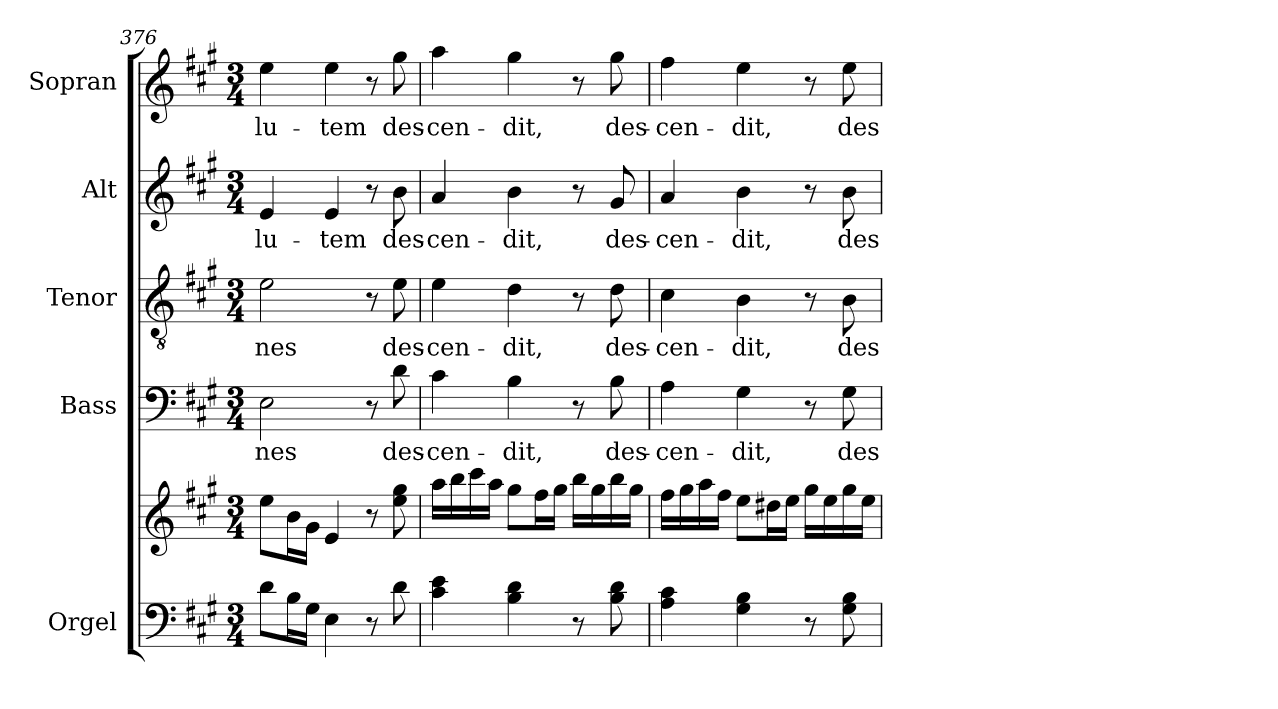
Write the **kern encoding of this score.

**kern	**kern	**kern	**text	**kern	**text	**kern	**text	**kern	**text
*part5	*part5	*part4	*part4	*part3	*part3	*part2	*part2	*part1	*part1
*staff6	*staff5	*staff4	*staff4	*staff3	*staff3	*staff2	*staff2	*staff1	*staff1
*I"Orgel	*	*I"Bass	*	*I"Tenor	*	*I"Alt	*	*I"Sopran	*
*I'Org.	*	*I'B.	*	*I'T.	*	*I'A.	*	*I'S.	*
*clefF4	*clefG2	*clefF4	*	*clefGv2	*	*clefG2	*	*clefG2	*
*k[f#c#g#]	*k[f#c#g#]	*k[f#c#g#]	*	*k[f#c#g#]	*	*k[f#c#g#]	*	*k[f#c#g#]	*
*A:	*A:	*A:	*	*A:	*	*A:	*	*A:	*
*M3/4	*M3/4	*M3/4	*	*M3/4	*	*M3/4	*	*M3/4	*
=376	=376	=376	=376	=376	=376	=376	=376	=376	=376
!	!	!	!LO:LY:b	!	!LO:LY:b	!	!LO:LY:b	!	!LO:LY:b
8d\L	8ee\L	2E\	-nes	2e\	-nes	4e/	-lu-	4ee\	-lu-
16B\L	16b\L	.	.	.	.	.	.	.	.
16G#\JJ	16g#\JJ	.	.	.	.	.	.	.	.
!	!	!	!	!	!	!	!LO:LY:b	!	!LO:LY:b
4E\	4e/	.	.	.	.	4e/	-tem	4ee\	-tem
8r	8r	8r	.	8r	.	8r	.	8r	.
!	!	!	!LO:LY:b	!	!LO:LY:b	!	!LO:LY:b	!	!LO:LY:b
8d\	8ee\ 8gg#\	8d\	des-	8e\	des-	8b\	des-	8gg#\	des-
!!LO:LB:g=z
=377	=377	=377	=377	=377	=377	=377	=377	=377	=377
!	!	!	!LO:LY:b	!	!LO:LY:b	!	!LO:LY:b	!	!LO:LY:b
4c#\ 4e\	16aa\LL	4c#\	-cen-	4e\	-cen-	4a/	-cen-	4aa\	-cen-
.	16bb\	.	.	.	.	.	.	.	.
.	16ccc#\	.	.	.	.	.	.	.	.
.	16aa\JJ	.	.	.	.	.	.	.	.
!	!	!	!LO:LY:b	!	!LO:LY:b	!	!LO:LY:b	!	!LO:LY:b
4B\ 4d\	8gg#\L	4B\	-dit,	4d\	-dit,	4b\	-dit,	4gg#\	-dit,
.	16ff#\L	.	.	.	.	.	.	.	.
.	16gg#\JJ	.	.	.	.	.	.	.	.
8r	16bb\LL	8r	.	8r	.	8r	.	8r	.
.	16gg#\	.	.	.	.	.	.	.	.
!	!	!	!LO:LY:b	!	!LO:LY:b	!	!LO:LY:b	!	!LO:LY:b
8B\ 8d\	16bb\	8B\	des-	8d\	des-	8g#/	des-	8gg#\	des-
.	16gg#\JJ	.	.	.	.	.	.	.	.
=378	=378	=378	=378	=378	=378	=378	=378	=378	=378
!	!	!	!LO:LY:b	!	!LO:LY:b	!	!LO:LY:b	!	!LO:LY:b
4A\ 4c#\	16ff#\LL	4A\	-cen-	4c#\	-cen-	4a/	-cen-	4ff#\	-cen-
.	16gg#\	.	.	.	.	.	.	.	.
.	16aa\	.	.	.	.	.	.	.	.
.	16ff#\JJ	.	.	.	.	.	.	.	.
!	!	!	!LO:LY:b	!	!LO:LY:b	!	!LO:LY:b	!	!LO:LY:b
4G#\ 4B\	8ee\L	4G#\	-dit,	4B\	-dit,	4b\	-dit,	4ee\	-dit,
.	16dd#X\L	.	.	.	.	.	.	.	.
.	16ee\JJ	.	.	.	.	.	.	.	.
8r	16gg#\LL	8r	.	8r	.	8r	.	8r	.
.	16ee\	.	.	.	.	.	.	.	.
!	!	!	!LO:LY:b	!	!LO:LY:b	!	!LO:LY:b	!	!LO:LY:b
8G#\ 8B\	16gg#\	8G#\	des-	8B\	des-	8b\	des-	8ee\	des-
.	16ee\JJ	.	.	.	.	.	.	.	.
=	=	=	=	=	=	=	=	=	=
*-	*-	*-	*-	*-	*-	*-	*-	*-	*-
